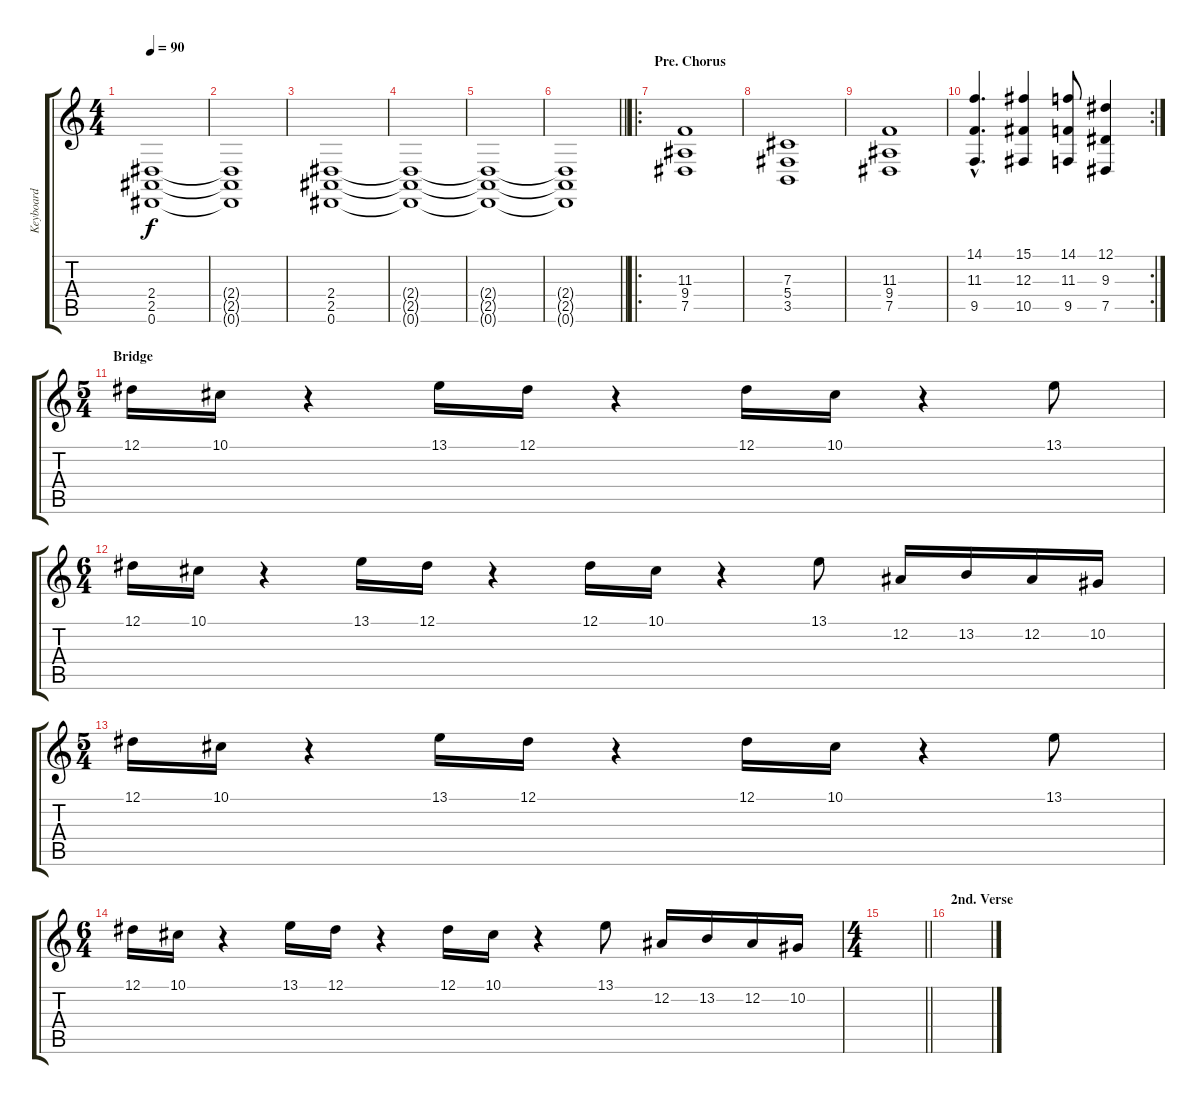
\track ("Keyboard" "Keyboard") {instrument synthstrings1}
\staff {score tabs}
\tuning (Eb4 Bb3 Gb3 Db3 Ab2 Eb2) {hide}
\ts (4 4)
\tempo 90
\clef g2
\ks c
(2.4{t} 2.5{t} 0.6{t}).1{dy f} |
(2.4{t} 2.5{t} 0.6{t}).1 |
(2.4 2.5 0.6).1 |
(2.4{t} 2.5{t} 0.6{t}).1 |
(2.4{t} 2.5{t} 0.6{t}).1 |
\barLineRight lightlight
(2.4{t} 2.5{t} 0.6{t}).1 |
\ro
\section ("" "Pre. Chorus")
(11.3 9.4 7.5).1 |
(7.3 5.4 3.5).1 |
(11.3 9.4 7.5).1 |
\rc 2
(14.1{hac} 11.3{hac} 9.5{hac}).4{d} (15.1 12.3 10.5).4 (14.1 11.3 9.5).8 (12.1 9.3 7.5).4 |
\ts (5 4)
\section ("" "Bridge")
12.1.16 10.1.16 r.4 13.1.16 12.1.16 r.4 12.1.16 10.1.16 r.4 13.1.8 |
\ts (6 4)
12.1.16 10.1.16 r.4 13.1.16 12.1.16 r.4 12.1.16 10.1.16 r.4 13.1.8 12.2.16 13.2.16 12.2.16 10.2.16 |
\ts (5 4)
12.1.16 10.1.16 r.4 13.1.16 12.1.16 r.4 12.1.16 10.1.16 r.4 13.1.8 |
\ts (6 4)
12.1.16 10.1.16 r.4 13.1.16 12.1.16 r.4 12.1.16 10.1.16 r.4 13.1.8 12.2.16 13.2.16 12.2.16 10.2.16 |
\ts (4 4)
\barLineRight lightlight
|
\section ("" "2nd. Verse")
